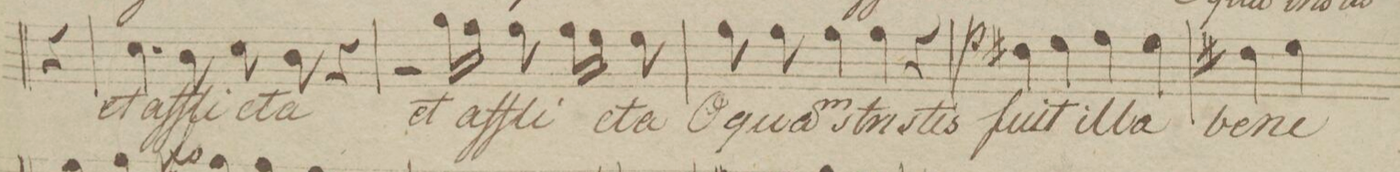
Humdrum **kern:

**kern	**text	**dynam
*I"Tenor.	*	*
*clefC4	*	*
*k[b-]	*	*
*met(c)	*	*
*M4/4	*	*
4r	.	.
=49	=49	=49
4.B-\	et	.
8A\	aff-	.
8B-\	-li-	.
8A\	-cta	.
4r	.	.
=50	=50	=50
2r	.	.
16f\LL	et	.
16e\JJ	.	.
8e\	aff-	.
16e\LL	-li-	.
16d\JJ	.	.
8d\	-cta	.
=51	=51	=51
8e\	O	.
8e\	quam	.
4e\	tri-	.
4e\	-stis	.
4r	.	.
=52	=52	=52
4c#X\	fu-	p
4d\	-it	.
4e\	il-	.
4d\	-la	.
=53	=53	=53
4c#X\	be-	.
4d\	-ne-	.
*-	*-	*-
